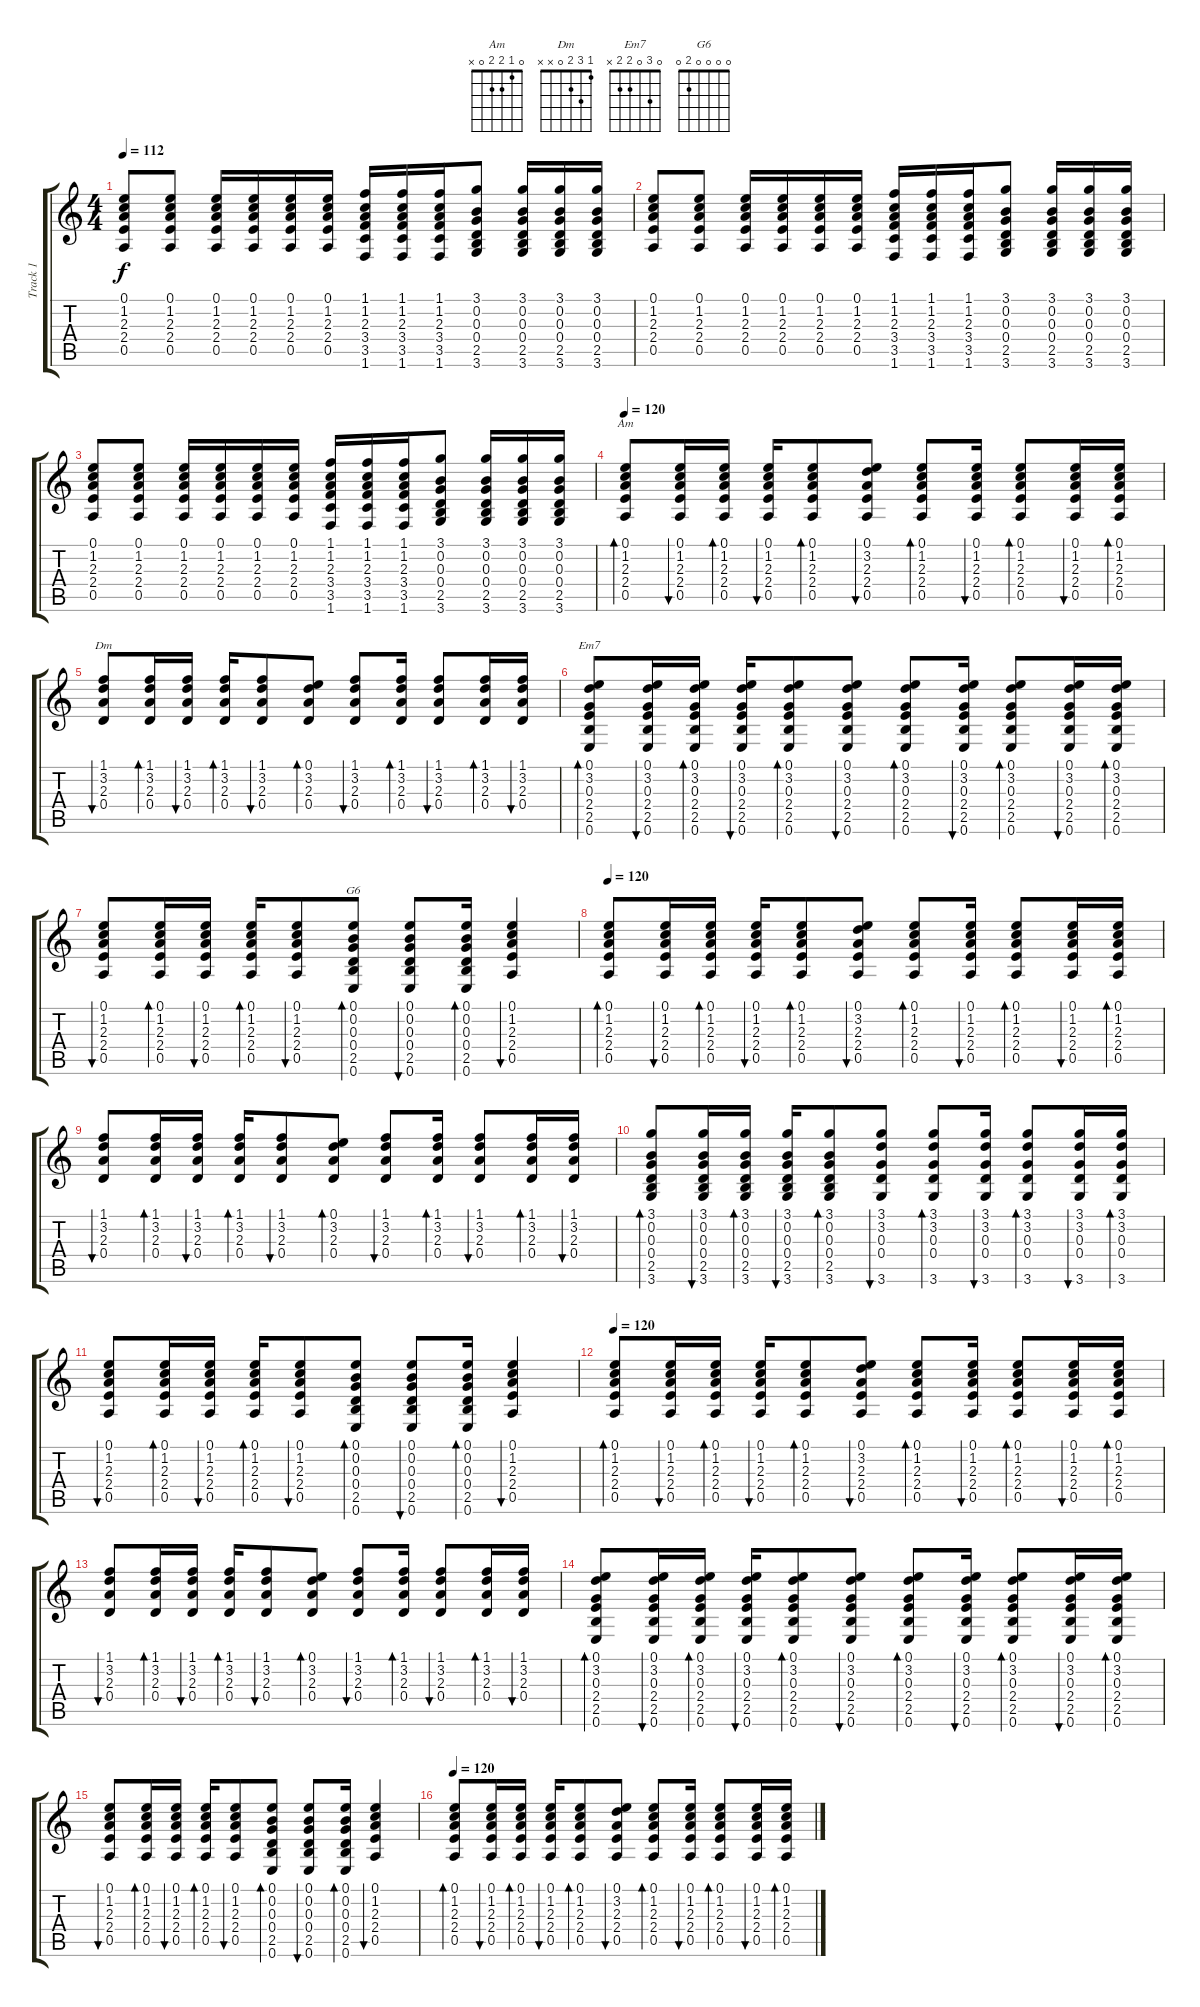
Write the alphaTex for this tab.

\track ("Track 1" "Track 1") {instrument acousticguitarsteel}
\staff {score tabs}
\tuning (E4 B3 G3 D3 A2 E2) {hide}
\chord ("Am" 0 1 2 2 0 x)
\chord ("Dm" 1 3 2 0 x x)
\chord ("Em7" 0 3 0 2 2 x)
\chord ("G6" 0 0 0 0 2 0)
\ts (4 4)
\tempo 112
\clef g2
\ks c
(0.1 1.2 2.3 2.4 0.5).8{dy f} (0.1 1.2 2.3 2.4 0.5).8 (0.1 1.2 2.3 2.4 0.5).16 (0.1 1.2 2.3 2.4 0.5).16 (0.1 1.2 2.3 2.4 0.5).16 (0.1 1.2 2.3 2.4 0.5).16 (1.1 1.2 2.3 3.4 3.5 1.6).16 (1.1 1.2 2.3 3.4 3.5 1.6).16 (1.1 1.2 2.3 3.4 3.5 1.6).16 (3.1 0.2 0.3 0.4 2.5 3.6).8 (3.1 0.2 0.3 0.4 2.5 3.6).16 (3.1 0.2 0.3 0.4 2.5 3.6).16 (3.1 0.2 0.3 0.4 2.5 3.6).16 |
(0.1 1.2 2.3 2.4 0.5).8 (0.1 1.2 2.3 2.4 0.5).8 (0.1 1.2 2.3 2.4 0.5).16 (0.1 1.2 2.3 2.4 0.5).16 (0.1 1.2 2.3 2.4 0.5).16 (0.1 1.2 2.3 2.4 0.5).16 (1.1 1.2 2.3 3.4 3.5 1.6).16 (1.1 1.2 2.3 3.4 3.5 1.6).16 (1.1 1.2 2.3 3.4 3.5 1.6).16 (3.1 0.2 0.3 0.4 2.5 3.6).8 (3.1 0.2 0.3 0.4 2.5 3.6).16 (3.1 0.2 0.3 0.4 2.5 3.6).16 (3.1 0.2 0.3 0.4 2.5 3.6).16 |
(0.1 1.2 2.3 2.4 0.5).8 (0.1 1.2 2.3 2.4 0.5).8 (0.1 1.2 2.3 2.4 0.5).16 (0.1 1.2 2.3 2.4 0.5).16 (0.1 1.2 2.3 2.4 0.5).16 (0.1 1.2 2.3 2.4 0.5).16 (1.1 1.2 2.3 3.4 3.5 1.6).16 (1.1 1.2 2.3 3.4 3.5 1.6).16 (1.1 1.2 2.3 3.4 3.5 1.6).16 (3.1 0.2 0.3 0.4 2.5 3.6).8 (3.1 0.2 0.3 0.4 2.5 3.6).16 (3.1 0.2 0.3 0.4 2.5 3.6).16 (3.1 0.2 0.3 0.4 2.5 3.6).16 |
\tempo 120
(0.1 1.2 2.3 2.4 0.5).8{bd 60 ch "Am"} (0.1 1.2 2.3 2.4 0.5).16{bu 60} (0.1 1.2 2.3 2.4 0.5).16{bd 60} (0.1 1.2 2.3 2.4 0.5).16{bu 60} (0.1 1.2 2.3 2.4 0.5).8{bd 60} (0.1 3.2 2.3 2.4 0.5).8{bu 60} (0.1 1.2 2.3 2.4 0.5).8{bd 60} (0.1 1.2 2.3 2.4 0.5).16{bu 60} (0.1 1.2 2.3 2.4 0.5).8{bd 60} (0.1 1.2 2.3 2.4 0.5).16{bu 60} (0.1 1.2 2.3 2.4 0.5).16{bd 60} |
(1.1 3.2 2.3 0.4).8{bu 60 ch "Dm"} (1.1 3.2 2.3 0.4).16{bd 60} (1.1 3.2 2.3 0.4).16{bu 60} (1.1 3.2 2.3 0.4).16{bd 60} (1.1 3.2 2.3 0.4).8{bu 60} (0.1 3.2 2.3 0.4).8{bd 60} (1.1 3.2 2.3 0.4).8{bu 60} (1.1 3.2 2.3 0.4).16{bd 60} (1.1 3.2 2.3 0.4).8{bu 60} (1.1 3.2 2.3 0.4).16{bd 60} (1.1 3.2 2.3 0.4).16{bu 60} |
(0.1 3.2 0.3 2.4 2.5 0.6).8{bd 60 ch "Em7"} (0.1 3.2 0.3 2.4 2.5 0.6).16{bu 60} (0.1 3.2 0.3 2.4 2.5 0.6).16{bd 60} (0.1 3.2 0.3 2.4 2.5 0.6).16{bu 60} (0.1 3.2 0.3 2.4 2.5 0.6).8{bd 60} (0.1 3.2 0.3 2.4 2.5 0.6).8{bu 60} (0.1 3.2 0.3 2.4 2.5 0.6).8{bd 60} (0.1 3.2 0.3 2.4 2.5 0.6).16{bu 60} (0.1 3.2 0.3 2.4 2.5 0.6).8{bd 60} (0.1 3.2 0.3 2.4 2.5 0.6).16{bu 60} (0.1 3.2 0.3 2.4 2.5 0.6).16{bd 60} |
(0.1 1.2 2.3 2.4 0.5).8{bu 60} (0.1 1.2 2.3 2.4 0.5).16{bd 60} (0.1 1.2 2.3 2.4 0.5).16{bu 60} (0.1 1.2 2.3 2.4 0.5).16{bd 60} (0.1 1.2 2.3 2.4 0.5).8{bu 60} (0.1 0.2 0.3 0.4 2.5 0.6).8{bd 60 ch "G6"} (0.1 0.2 0.3 0.4 2.5 0.6).8{bu 60} (0.1 0.2 0.3 0.4 2.5 0.6).16{bd 60} (0.1 1.2 2.3 2.4 0.5).4{bu 60} |
\tempo 120
(0.1 1.2 2.3 2.4 0.5).8{bd 60} (0.1 1.2 2.3 2.4 0.5).16{bu 60} (0.1 1.2 2.3 2.4 0.5).16{bd 60} (0.1 1.2 2.3 2.4 0.5).16{bu 60} (0.1 1.2 2.3 2.4 0.5).8{bd 60} (0.1 3.2 2.3 2.4 0.5).8{bu 60} (0.1 1.2 2.3 2.4 0.5).8{bd 60} (0.1 1.2 2.3 2.4 0.5).16{bu 60} (0.1 1.2 2.3 2.4 0.5).8{bd 60} (0.1 1.2 2.3 2.4 0.5).16{bu 60} (0.1 1.2 2.3 2.4 0.5).16{bd 60} |
(1.1 3.2 2.3 0.4).8{bu 60} (1.1 3.2 2.3 0.4).16{bd 60} (1.1 3.2 2.3 0.4).16{bu 60} (1.1 3.2 2.3 0.4).16{bd 60} (1.1 3.2 2.3 0.4).8{bu 60} (0.1 3.2 2.3 0.4).8{bd 60} (1.1 3.2 2.3 0.4).8{bu 60} (1.1 3.2 2.3 0.4).16{bd 60} (1.1 3.2 2.3 0.4).8{bu 60} (1.1 3.2 2.3 0.4).16{bd 60} (1.1 3.2 2.3 0.4).16{bu 60} |
(3.1 0.2 0.3 0.4 2.5 3.6).8{bd 60} (3.1 0.2 0.3 0.4 2.5 3.6).16{bu 60} (3.1 0.2 0.3 0.4 2.5 3.6).16{bd 60} (3.1 0.2 0.3 0.4 2.5 3.6).16{bu 60} (3.1 0.2 0.3 0.4 2.5 3.6).8{bd 60} (3.1 3.2 0.3 0.4 3.6).8{bu 60} (3.1 3.2 0.3 0.4 3.6).8{bd 60} (3.1 3.2 0.3 0.4 3.6).16{bu 60} (3.1 3.2 0.3 0.4 3.6).8{bd 60} (3.1 3.2 0.3 0.4 3.6).16{bu 60} (3.1 3.2 0.3 0.4 3.6).16{bd 60} |
(0.1 1.2 2.3 2.4 0.5).8{bu 60} (0.1 1.2 2.3 2.4 0.5).16{bd 60} (0.1 1.2 2.3 2.4 0.5).16{bu 60} (0.1 1.2 2.3 2.4 0.5).16{bd 60} (0.1 1.2 2.3 2.4 0.5).8{bu 60} (0.1 0.2 0.3 0.4 2.5 0.6).8{bd 60} (0.1 0.2 0.3 0.4 2.5 0.6).8{bu 60} (0.1 0.2 0.3 0.4 2.5 0.6).16{bd 60} (0.1 1.2 2.3 2.4 0.5).4{bu 60} |
\tempo 120
(0.1 1.2 2.3 2.4 0.5).8{bd 60} (0.1 1.2 2.3 2.4 0.5).16{bu 60} (0.1 1.2 2.3 2.4 0.5).16{bd 60} (0.1 1.2 2.3 2.4 0.5).16{bu 60} (0.1 1.2 2.3 2.4 0.5).8{bd 60} (0.1 3.2 2.3 2.4 0.5).8{bu 60} (0.1 1.2 2.3 2.4 0.5).8{bd 60} (0.1 1.2 2.3 2.4 0.5).16{bu 60} (0.1 1.2 2.3 2.4 0.5).8{bd 60} (0.1 1.2 2.3 2.4 0.5).16{bu 60} (0.1 1.2 2.3 2.4 0.5).16{bd 60} |
(1.1 3.2 2.3 0.4).8{bu 60} (1.1 3.2 2.3 0.4).16{bd 60} (1.1 3.2 2.3 0.4).16{bu 60} (1.1 3.2 2.3 0.4).16{bd 60} (1.1 3.2 2.3 0.4).8{bu 60} (0.1 3.2 2.3 0.4).8{bd 60} (1.1 3.2 2.3 0.4).8{bu 60} (1.1 3.2 2.3 0.4).16{bd 60} (1.1 3.2 2.3 0.4).8{bu 60} (1.1 3.2 2.3 0.4).16{bd 60} (1.1 3.2 2.3 0.4).16{bu 60} |
(0.1 3.2 0.3 2.4 2.5 0.6).8{bd 60} (0.1 3.2 0.3 2.4 2.5 0.6).16{bu 60} (0.1 3.2 0.3 2.4 2.5 0.6).16{bd 60} (0.1 3.2 0.3 2.4 2.5 0.6).16{bu 60} (0.1 3.2 0.3 2.4 2.5 0.6).8{bd 60} (0.1 3.2 0.3 2.4 2.5 0.6).8{bu 60} (0.1 3.2 0.3 2.4 2.5 0.6).8{bd 60} (0.1 3.2 0.3 2.4 2.5 0.6).16{bu 60} (0.1 3.2 0.3 2.4 2.5 0.6).8{bd 60} (0.1 3.2 0.3 2.4 2.5 0.6).16{bu 60} (0.1 3.2 0.3 2.4 2.5 0.6).16{bd 60} |
(0.1 1.2 2.3 2.4 0.5).8{bu 60} (0.1 1.2 2.3 2.4 0.5).16{bd 60} (0.1 1.2 2.3 2.4 0.5).16{bu 60} (0.1 1.2 2.3 2.4 0.5).16{bd 60} (0.1 1.2 2.3 2.4 0.5).8{bu 60} (0.1 0.2 0.3 0.4 2.5 0.6).8{bd 60} (0.1 0.2 0.3 0.4 2.5 0.6).8{bu 60} (0.1 0.2 0.3 0.4 2.5 0.6).16{bd 60} (0.1 1.2 2.3 2.4 0.5).4{bu 60} |
\tempo 120
(0.1 1.2 2.3 2.4 0.5).8{bd 60} (0.1 1.2 2.3 2.4 0.5).16{bu 60} (0.1 1.2 2.3 2.4 0.5).16{bd 60} (0.1 1.2 2.3 2.4 0.5).16{bu 60} (0.1 1.2 2.3 2.4 0.5).8{bd 60} (0.1 3.2 2.3 2.4 0.5).8{bu 60} (0.1 1.2 2.3 2.4 0.5).8{bd 60} (0.1 1.2 2.3 2.4 0.5).16{bu 60} (0.1 1.2 2.3 2.4 0.5).8{bd 60} (0.1 1.2 2.3 2.4 0.5).16{bu 60} (0.1 1.2 2.3 2.4 0.5).16{bd 60}
